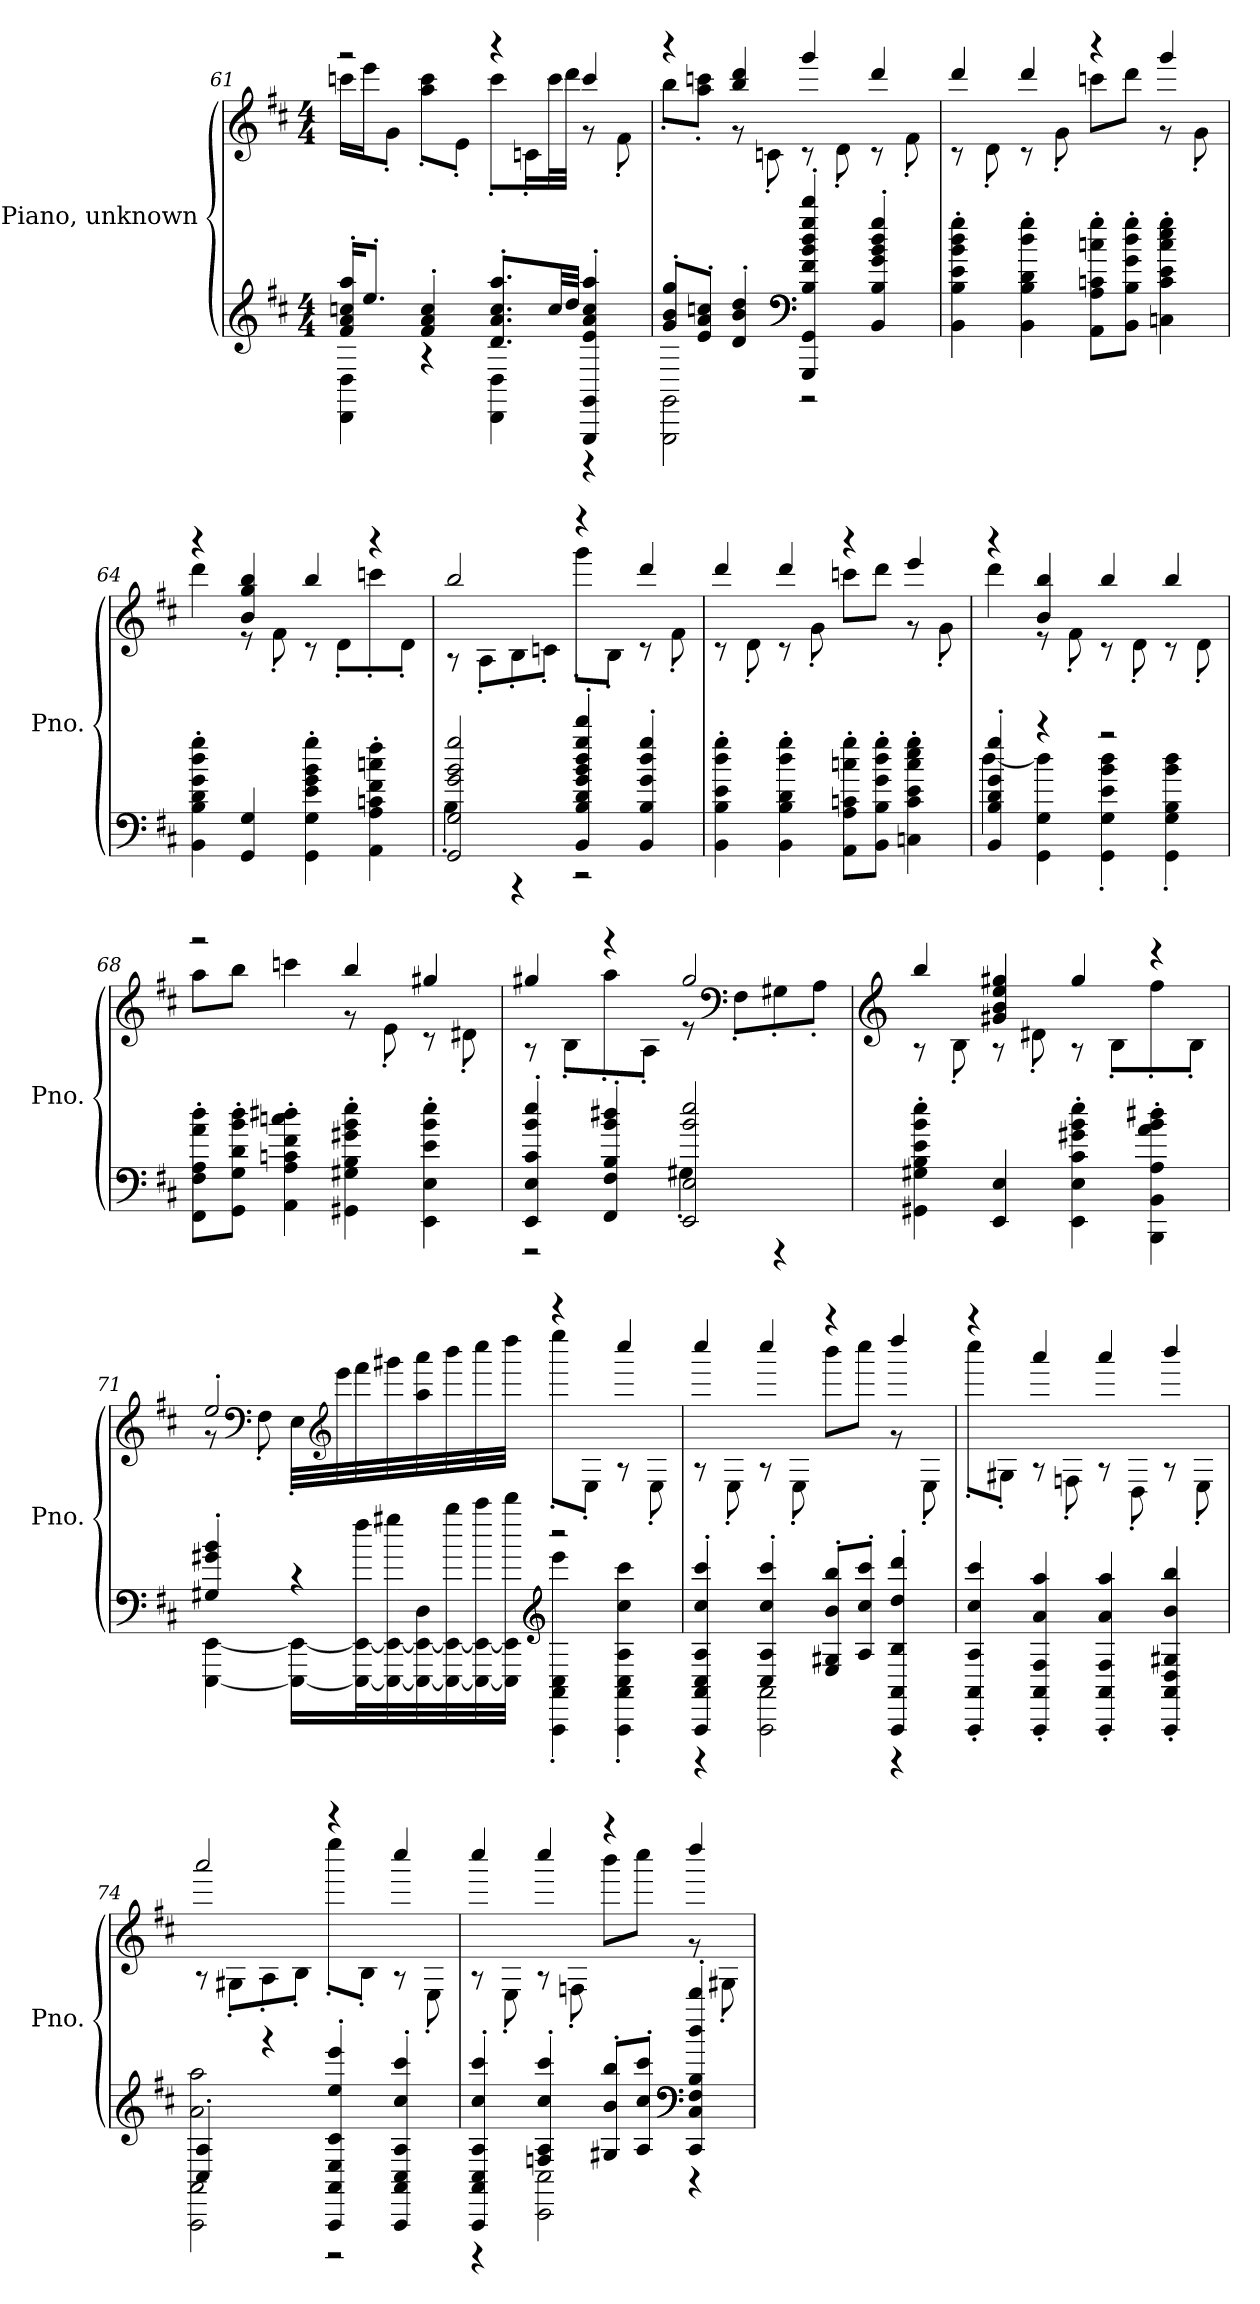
**kern	**kern
*part1	*part1
*staff2	*staff1
*I"Piano, unknown	*
*I'Pno.	*
!!LO:PB:g=z
*clefG2	*clefG2
*k[f#c#]	*k[f#c#]
*M4/4	*M4/4
=61	=61
*^	*^
16f#/' 16a/' 16ccn/' 16aa/'KL	4DD\ 4D\	2r	16cccn\LL
8.ee'/J	.	.	16eee\J
.	.	.	8g'\J
4f#/' 4a/' 4cc/'	4r	.	8aa\' 8ccc\'L
.	.	.	8e'\J
8.d/' 8.a/' 8.cc/' 8.aa/'L	4DD\ 4D\	4r	8ccc'\L
.	.	.	16cn'\L
32cc/LL	.	.	32ccc\L
32dd/JJJ	.	.	32ddd\JJJ
4GGG/' 4GG/' 4e/' 4a/' 4cc/' 4aa/'	4r	4ccc/	8r
.	.	.	8f#'\
=62	=62	=62	=62
8g/' 8b/' 8gg/'L	2GGG\ 2GG\	4r	8bb'\L
8e/' 8a/' 8ccn/'J	.	.	8aa\' 8cccn\'J
4d/' 4b/' 4dd/'	.	4bb/ 4ddd/	8r
.	.	.	8cn'\
*clefF4	*	*	*
4GGG/' 4GG/' 4B/' 4f#/' 4b/' 4dd/' 4gg/' 4ddd/'	2r	4ggg/	8r
.	.	.	8d'\
4BB/' 4B/' 4g/' 4b/' 4dd/' 4gg/'	.	4ddd/	8r
.	.	.	8f#'\
*v	*v	*	*
=63	=63	=63
4BB\' 4B\' 4e\' 4b\' 4dd\' 4gg\'	4ddd/	8r
.	.	8d'\
4BB\' 4B\' 4d\' 4dd\' 4gg\'	4ddd/	8r
.	.	8g'\
8AA\' 8A\' 8cn\' 8ccn\' 8gg\'L	4r	8cccn\L
8BB\' 8B\' 8g\' 8dd\' 8gg\'J	.	8ddd\J
4Cn\' 4c\' 4e\' 4cc\' 4ee\' 4gg\'	4ggg/	8r
.	.	8g'\
=64	=64	=64
4BB\' 4B\' 4d\' 4g\' 4dd\' 4gg\'	4r	4ddd\
4GG/ 4G/	4b/ 4gg/ 4bb/	8r
.	.	8f#'\
4GG\' 4G\' 4e\' 4g\' 4b\' 4gg\'	4bb/	8r
.	.	8d'\L
4AA\' 4A\' 4cn\' 4f#\' 4ccn\' 4ff#\'	4r	8cccn'\
.	.	8d'\J
!!LO:LB:g=z	!!
=65	=65	=65
*^	*	*
2GG/ 2G/ 2g/ 2b/ 2gg/	4B'\	2bb/	8r
.	.	.	8A'\L
.	4r	.	8B'\
.	.	.	8cn'\J
4BB/' 4B/' 4d/' 4g/' 4b/' 4dd/' 4gg/' 4ddd/'	2r	4r	8ggg'\L
.	.	.	8B'\J
4BB/' 4B/' 4g/' 4dd/' 4gg/'	.	4ddd/	8r
.	.	.	8f#'\
*v	*v	*	*
=66	=66	=66
4BB\' 4B\' 4e\' 4dd\' 4gg\'	4ddd/	8r
.	.	8d'\
4BB\' 4B\' 4d\' 4dd\' 4gg\'	4ddd/	8r
.	.	8g'\
8AA\' 8A\' 8cn\' 8ccn\' 8gg\'L	4r	8cccn\L
8BB\' 8B\' 8g\' 8dd\' 8gg\'J	.	8ddd\J
4Cn\' 4c\' 4e\' 4cc\' 4ee\' 4gg\'	4eee/	8r
.	.	8g'\
=67	=67	=67
*^	*	*
4BB/' 4B/' 4d/' 4g/' 4gg/'	[4dd\	4r	4ddd\
4r	4GG\ 4G\ 4dd\]	4b/ 4bb/	8r
.	.	.	8f#'\
2r	4GG\' 4G\' 4e\' 4b\' 4dd\'	4bb/	8r
.	.	.	8d'\
.	4GG\' 4G\' 4B\' 4b\' 4dd\'	4bb/	8r
.	.	.	8d'\
*v	*v	*	*
=68	=68	=68
8FF#\' 8F#\' 8A\' 8a\' 8dd\'L	2r	8aa\L
8GG\' 8G\' 8d\' 8b\' 8dd\'J	.	8bb\J
4AA\' 4A\' 4cn\' 4f#\' 4ccn\' 4dd#X\'	.	4cccn\
4GG#X\' 4G#X\' 4B\' 4g#X\' 4b\' 4ee\'	4bb/	8r
.	.	8e'\
4EE\' 4E\' 4e\' 4b\' 4ee\'	4gg#X/	8r
.	.	8d#X'\
!!LO:LB:g=z	!!
=69	=69	=69
*^	*	*
4EE/' 4E/' 4c#/' 4b/' 4ee/'	2r	4gg#X/	8r
.	.	.	8B'\L
4FF#/' 4F#/' 4B/' 4b/' 4dd#X/'	.	4r	8aa'\
.	.	.	8A'\J
2EE/ 2E/ 2b/ 2ee/	4G#X'\	2gg#/	8r
*	*	*clefF4	*
.	.	.	8F#'\L
.	4r	.	8G#X'\
.	.	.	8A'\J
*v	*v	*	*
=70	=70	=70
*	*clefG2	*
4GG#X\' 4G#X\' 4B\' 4e\' 4b\' 4ee\'	4bb/	8r
.	.	8B'\
4EE/ 4E/	4g#X/ 4b/ 4ee/ 4gg#X/	8r
.	.	8d#X'\
4EE\' 4E\' 4c#\' 4g#X\' 4b\' 4ee\'	4gg#/	8r
.	.	8B'\L
4BBB\' 4BB\' 4A\' 4a\' 4b\' 4dd#X\'	4r	8ff#'\
.	.	8B'\J
!!LO:LB:g=z	!!
=71	=71	=71
*^	*	*
4G#X/' 4g#X/' 4b/'	[4EEE\ [4EE\	2ee'/	8r
*	*	*clefF4	*
.	.	.	8F#'\
4r	16EEE\_ 16EE\_LL	.	32E'\LLL
*	*	*clefG2	*
.	.	.	32eee\
.	32EEE\_ 32EE\_ 32ff#\L	.	32fff#\
.	32EEE\_ 32EE\_ 32gg#X\	.	32ggg#X\
.	32EEE\_ 32EE\_ 32D\	.	32aa\ 32aaa\
.	32EEE\_ 32EE\_ 32bb\	.	32bbb\
.	32EEE\_ 32EE\_ 32ccc#\	.	32cccc#\
.	32EEE\] 32EE\] 32ddd\JJJ	.	32dddd\JJJ
*clefG2	*	*	*
2r	4AAA\' 4AA\' 4C#\' 4eee\'	4r	8eeee'\L
.	.	.	8E'\J
.	4AAA\' 4AA\' 4C#\' 4A\' 4cc#\' 4ccc#\'	4cccc#/	8r
.	.	.	8E'\
=72	=72	=72	=72
4AAA/' 4AA/' 4C#/' 4A/' 4cc#/' 4ccc#/'	4r	4cccc#/	8r
.	.	.	8E'\
4C#/' 4A/' 4cc#/' 4ccc#/'	2AAA\ 2AA\	4cccc#/	8r
.	.	.	8E'\
8E/' 8G#X/' 8b/' 8bb/'L	.	4r	8bbb\L
8A/' 8cc#/' 8ccc#/'J	.	.	8cccc#\J
4AAA/' 4AA/' 4B/' 4dd/' 4ddd/'	4r	4dddd/	8r
.	.	.	8E'\
*v	*v	*	*
=73	=73	=73
4AAA/' 4AA/' 4A/' 4cc#/' 4ccc#/'	4r	8cccc#'\L
.	.	8G#X'\J
4AAA/' 4AA/' 4F#/' 4a/' 4aa/'	4aaa/	8r
.	.	8Fn'\
4AAA/' 4AA/' 4F#/' 4a/' 4aa/'	4aaa/	8r
.	.	8D'\
4AAA/' 4AA/' 4D/' 4G#X/' 4b/' 4bb/'	4bbb/	8r
.	.	8E'\
!!LO:LB:g=z	!!
=74	=74	=74
*^	*	*
4C#/' 4A/'	2AAA\ 2AA\ 2a\ 2aa\	2aaa/	8r
.	.	.	8G#X'\L
4r	.	.	8A'\
.	.	.	8B'\J
4AAA/' 4AA/' 4E/' 4c#/' 4ee/' 4eee/'	2r	4r	8eeee'\L
.	.	.	8B'\J
4AAA/' 4AA/' 4C#/' 4A/' 4cc#/' 4ccc#/'	.	4cccc#/	8r
.	.	.	8E'\
=75	=75	=75	=75
4AAA/' 4AA/' 4C#/' 4A/' 4cc#/' 4ccc#/'	4r	4cccc#/	8r
.	.	.	8E'\
4Fn/' 4A/' 4cc#/' 4ccc#/'	2CC#\ 2C#\	4cccc#/	8r
.	.	.	8Fn'\
8G#X/' 8b/' 8bb/'L	.	4r	8bbb\L
8A/' 8cc#/' 8ccc#/'J	.	.	8cccc#\J
*clefF4	*	*	*
4CC#/' 4C#/' 4F/' 4B/' 4dd/' 4ddd/'	4r	4dddd/	8r
.	.	.	8G#X'\
*v	*v	*	*
*	*v	*v
=	=
*-	*-
